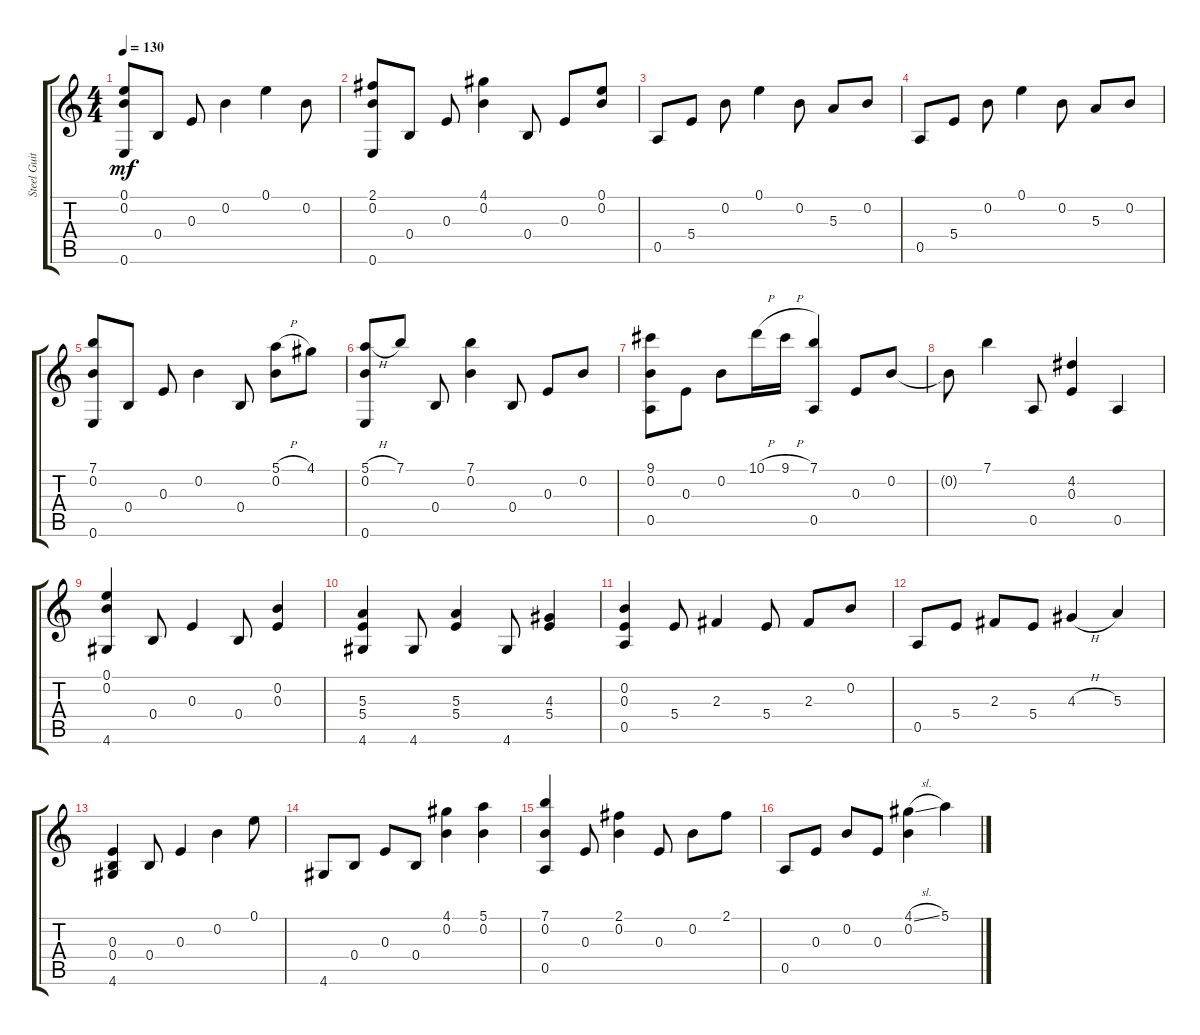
\track ("Steel Guitar" "Steel Guit") {instrument acousticguitarsteel}
\staff {score tabs}
\tuning (E4 B3 E3 B2 A2 E2) {hide}
\ts (4 4)
\tempo 130
\clef g2
\ks c
(0.1 0.2 0.6).8{dy mf} 0.4.8 0.3.8 0.2.4 0.1.4 0.2.8 |
(2.1 0.2 0.6).8 0.4.8 0.3.8 (4.1 0.2).4 0.4.8 0.3.8 (0.1 0.2).8 |
0.5.8 5.4.8 0.2.8 0.1.4 0.2.8 5.3.8 0.2.8 |
0.5.8 5.4.8 0.2.8 0.1.4 0.2.8 5.3.8 0.2.8 |
(7.1 0.2 0.6).8 0.4.8 0.3.8 0.2.4 0.4.8 (5.1{h} 0.2).8 4.1.8 |
(5.1{h} 0.2 0.6).8 7.1.8 0.4.8 (7.1 0.2).4 0.4.8 0.3.8 0.2.8 |
(9.1 0.2 0.5).8 0.3.8 0.2.8 10.1{h}.16 9.1{h}.16 (7.1 0.5).4 0.3.8 0.2.8 |
0.2{t}.8 7.1.4 0.5.8 (4.2 0.3).4 0.5.4 |
(0.1 0.2 4.6).4 0.4.8 0.3.4 0.4.8 (0.2 0.3).4 |
(5.3 5.4 4.6).4 4.6.8 (5.3 5.4).4 4.6.8 (4.3 5.4).4 |
(0.2 0.3 0.5).4 5.4.8 2.3.4 5.4.8 2.3.8 0.2.8 |
0.5.8 5.4.8 2.3.8 5.4.8 4.3{h}.4 5.3.4 |
(0.3 0.4 4.6).4 0.4.8 0.3.4 0.2.4 0.1.8 |
4.6.8 0.4.8 0.3.8 0.4.8 (4.1 0.2).4 (5.1 0.2).4 |
(7.1 0.2 0.5).4 0.3.8 (2.1 0.2).4 0.3.8 0.2.8 2.1.8 |
0.5.8 0.3.8 0.2.8 0.3.8 (4.1{sl} 0.2).4 5.1.4
